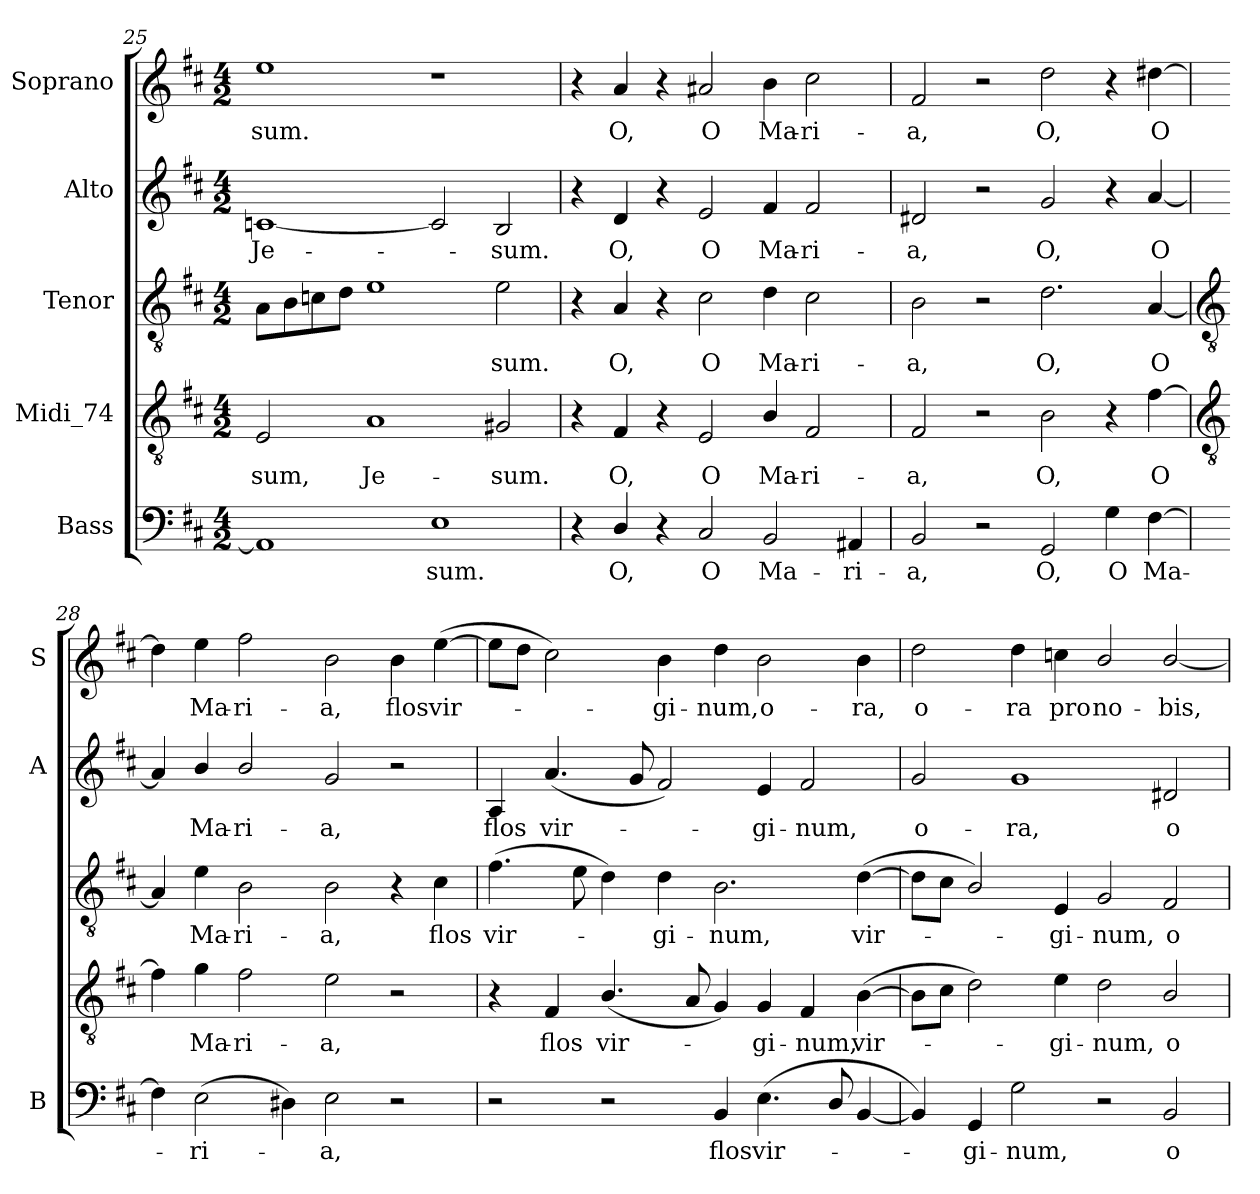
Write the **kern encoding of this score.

**kern	**text	**kern	**text	**kern	**text	**kern	**text	**kern	**text
*part5	*part5	*part4	*part4	*part3	*part3	*part2	*part2	*part1	*part1
*staff5	*staff5	*staff4	*staff4	*staff3	*staff3	*staff2	*staff2	*staff1	*staff1
*I"Bass	*	*I"Midi_74	*	*I"Tenor	*	*I"Alto	*	*I"Soprano	*
*I'B	*	*	*	*	*	*I'A	*	*I'S	*
!!LO:LB:g=z
*clefF4	*	*clefGv2	*	*clefGv2	*	*clefG2	*	*clefG2	*
*k[f#c#]	*	*k[f#c#]	*	*k[f#c#]	*	*k[f#c#]	*	*k[f#c#]	*
*D:	*	*D:	*	*D:	*	*D:	*	*D:	*
*M4/2	*	*M4/2	*	*M4/2	*	*M4/2	*	*M4/2	*
=25	=25	=25	=25	=25	=25	=25	=25	=25	=25
!	!	!	!LO:LY:b	!	!	!	!LO:LY:b	!	!LO:LY:b
1AA]	.	2E	-sum,	8AL	.	[1cn	Je-	1ee	-sum.
.	.	.	.	8B	.	.	.	.	.
.	.	.	.	8cn	.	.	.	.	.
.	.	.	.	8dJ	.	.	.	.	.
!	!	!	!LO:LY:b	!	!	!	!	!	!
.	.	1A	Je-	1e	.	.	.	.	.
!	!LO:LY:b	!	!	!	!	!	!	!	!
1E	sum.	.	.	.	.	2c]	.	1r	.
!	!	!	!LO:LY:b	!	!LO:LY:b	!	!LO:LY:b	!	!
.	.	2G#X	-sum.	2e	sum.	2B	sum.	.	.
=26	=26	=26	=26	=26	=26	=26	=26	=26	=26
4r	.	4r	.	4r	.	4r	.	4r	.
!	!LO:LY:b	!	!LO:LY:b	!	!LO:LY:b	!	!LO:LY:b	!	!LO:LY:b
4D/	O,	4F#	O,	4A	O,	4d	O,	4a	O,
4r	.	4r	.	4r	.	4r	.	4r	.
!	!LO:LY:b	!	!LO:LY:b	!	!LO:LY:b	!	!LO:LY:b	!	!LO:LY:b
2C#	O	2E	O	2c#	O	2e	O	2a#X	O
!	!LO:LY:b	!	!LO:LY:b	!	!LO:LY:b	!	!LO:LY:b	!	!LO:LY:b
2BB	Ma-	4B/	Ma-	4d	Ma-	4f#	Ma-	4b	Ma-
!	!	!	!LO:LY:b	!	!LO:LY:b	!	!LO:LY:b	!	!LO:LY:b
.	.	2F#	-ri-	2c#	-ri-	2f#	-ri-	2cc#	-ri-
!	!LO:LY:b	!	!	!	!	!	!	!	!
4AA#X	-ri-	.	.	.	.	.	.	.	.
=27	=27	=27	=27	=27	=27	=27	=27	=27	=27
!	!LO:LY:b	!	!LO:LY:b	!	!LO:LY:b	!	!LO:LY:b	!	!LO:LY:b
2BB	-a,	2F#	-a,	2B	-a,	2d#X	-a,	2f#	-a,
2r	.	2r	.	2r	.	2r	.	2r	.
!	!LO:LY:b	!	!LO:LY:b	!	!LO:LY:b	!	!LO:LY:b	!	!LO:LY:b
2GG	O,	2B	O,	2.d	O,	2g	O,	2dd	O,
!	!LO:LY:b	!	!	!	!	!	!	!	!
4G	O	4r	.	.	.	4r	.	4r	.
!	!LO:LY:b	!	!LO:LY:b	!	!LO:LY:b	!	!LO:LY:b	!	!LO:LY:b
[4F#	Ma-	[4f#	O	[4A	O	[4a	O	[4dd#X	O
!!LO:LB:g=z
=28	=28	=28	=28	=28	=28	=28	=28	=28	=28
*	*	*clefGv2	*	*clefGv2	*	*	*	*	*
4F#]	.	4f#]	.	4A]	.	4a]	.	4dd#]	.
!	!LO:LY:b	!	!LO:LY:b	!	!LO:LY:b	!	!LO:LY:b	!	!LO:LY:b
(>2E	ri-	4g	Ma-	4e	Ma-	4b/	Ma-	4ee	Ma-
!	!	!	!LO:LY:b	!	!LO:LY:b	!	!LO:LY:b	!	!LO:LY:b
.	.	2f#	-ri-	2B	-ri-	2b/	-ri-	2ff#	-ri-
4D#X)	.	.	.	.	.	.	.	.	.
!	!LO:LY:b	!	!LO:LY:b	!	!LO:LY:b	!	!LO:LY:b	!	!LO:LY:b
2E	a,	2e	-a,	2B	-a,	2g	-a,	2b	-a,
!	!	!	!	!	!	!	!	!	!LO:LY:b
2r	.	2r	.	4r	.	2r	.	4b	flos
!	!	!	!	!	!LO:LY:b	!	!	!	!LO:LY:b
.	.	.	.	4c#	flos	.	.	(>[4ee	vir-
=29	=29	=29	=29	=29	=29	=29	=29	=29	=29
!	!	!	!	!	!LO:LY:b	!	!LO:LY:b	!	!
2r	.	4r	.	(>4.f#	vir-	4A	flos	8eeL]	.
.	.	.	.	.	.	.	.	8ddJ	.
!	!	!	!LO:LY:b	!	!	!	!LO:LY:b	!	!
.	.	4F#	flos	.	.	(<4.a	vir-	2cc#)	.
.	.	.	.	8e	.	.	.	.	.
!	!	!	!LO:LY:b	!	!	!	!	!	!
2r	.	(<4.B/	vir-	4d)	.	.	.	.	.
.	.	.	.	.	.	8g	.	.	.
!	!	!	!	!	!LO:LY:b	!	!	!	!LO:LY:b
.	.	.	.	4d	gi-	2f#)	.	4b	gi-
.	.	8A	.	.	.	.	.	.	.
!	!LO:LY:b	!	!	!	!LO:LY:b	!	!	!	!LO:LY:b
4BB	flos	4G)	.	2.B	-num,	.	.	4dd	-num,
!	!LO:LY:b	!	!LO:LY:b	!	!	!	!LO:LY:b	!	!LO:LY:b
(<4.E	vir-	4G	gi-	.	.	4e	gi-	2b	o-
!	!	!	!LO:LY:b	!	!	!	!LO:LY:b	!	!
.	.	4F#	-num,	.	.	2f#	-num,	.	.
8D/	.	.	.	.	.	.	.	.	.
!	!	!	!LO:LY:b	!	!LO:LY:b	!	!	!	!LO:LY:b
[4BB	.	(>[4B	vir-	(>[4d	vir-	.	.	4b	-ra,
=30	=30	=30	=30	=30	=30	=30	=30	=30	=30
!	!	!	!	!	!	!	!LO:LY:b	!	!LO:LY:b
4BB])	.	8BL]	.	8dL]	.	2g	o-	2dd	o-
.	.	8c#J	.	8c#J	.	.	.	.	.
!	!LO:LY:b	!	!	!	!	!	!	!	!
4GG	gi-	2d)	.	2B/)	.	.	.	.	.
!	!LO:LY:b	!	!	!	!	!	!LO:LY:b	!	!LO:LY:b
2G	-num,	.	.	.	.	1g	-ra,	4dd	-ra
!	!	!	!LO:LY:b	!	!LO:LY:b	!	!	!	!LO:LY:b
.	.	4e	gi-	4E	gi-	.	.	4ccn	pro
!	!	!	!LO:LY:b	!	!LO:LY:b	!	!	!	!LO:LY:b
2r	.	2d	-num,	2G	-num,	.	.	2b/	no-
!	!LO:LY:b	!	!LO:LY:b	!	!LO:LY:b	!	!LO:LY:b	!	!LO:LY:b
2BB	o-	2B/	o-	2F#	o-	2d#X	o-	[2b/	-bis,
=	=	=	=	=	=	=	=	=	=
*-	*-	*-	*-	*-	*-	*-	*-	*-	*-
